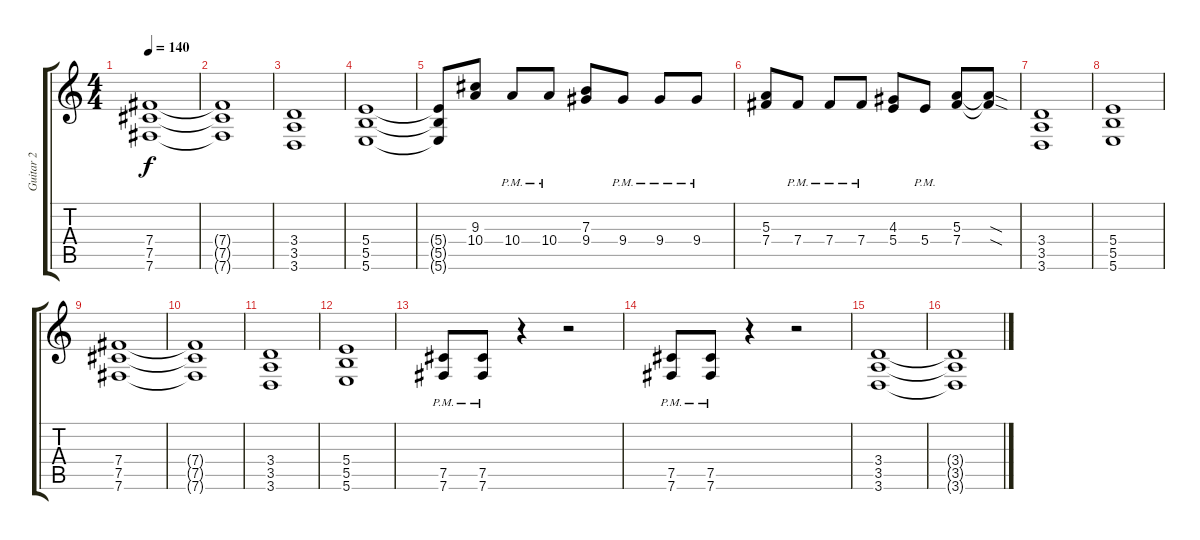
\track ("Guitar 2" "Guitar 2") {instrument distortionguitar}
\staff {score tabs}
\tuning (Db4 Ab3 E3 B2 Gb2 B1) {hide}
\ts (4 4)
\tempo 140
\clef g2
\ks c
(7.4 7.5 7.6).1{dy f} |
(7.4{t} 7.5{t} 7.6{t}).1 |
(3.4 3.5 3.6).1 |
(5.4 5.5 5.6).1 |
(5.4{t} 5.5{t} 5.6{t}).8 (9.3 10.4).8 10.4{pm}.8 10.4{pm}.8 (7.3 9.4).8 9.4{pm}.8 9.4{pm}.8 9.4{pm}.8 |
(5.3 7.4).8 7.4{pm}.8 7.4{pm}.8 7.4{pm}.8 (4.3 5.4).8 5.4{pm}.8 (5.3 7.4).8 (5.3{sod t} 7.4{sod t}).8 |
(3.4 3.5 3.6).1 |
(5.4 5.5 5.6).1 |
(7.4 7.5 7.6).1 |
(7.4{t} 7.5{t} 7.6{t}).1 |
(3.4 3.5 3.6).1 |
(5.4 5.5 5.6).1 |
(7.5{pm} 7.6{pm}).8 (7.5{pm} 7.6{pm}).8 r.4 r.2 |
(7.5{pm} 7.6{pm}).8 (7.5{pm} 7.6{pm}).8 r.4 r.2 |
(3.4 3.5 3.6).1{balance 8} |
(3.4{t} 3.5{t} 3.6{t}).1
